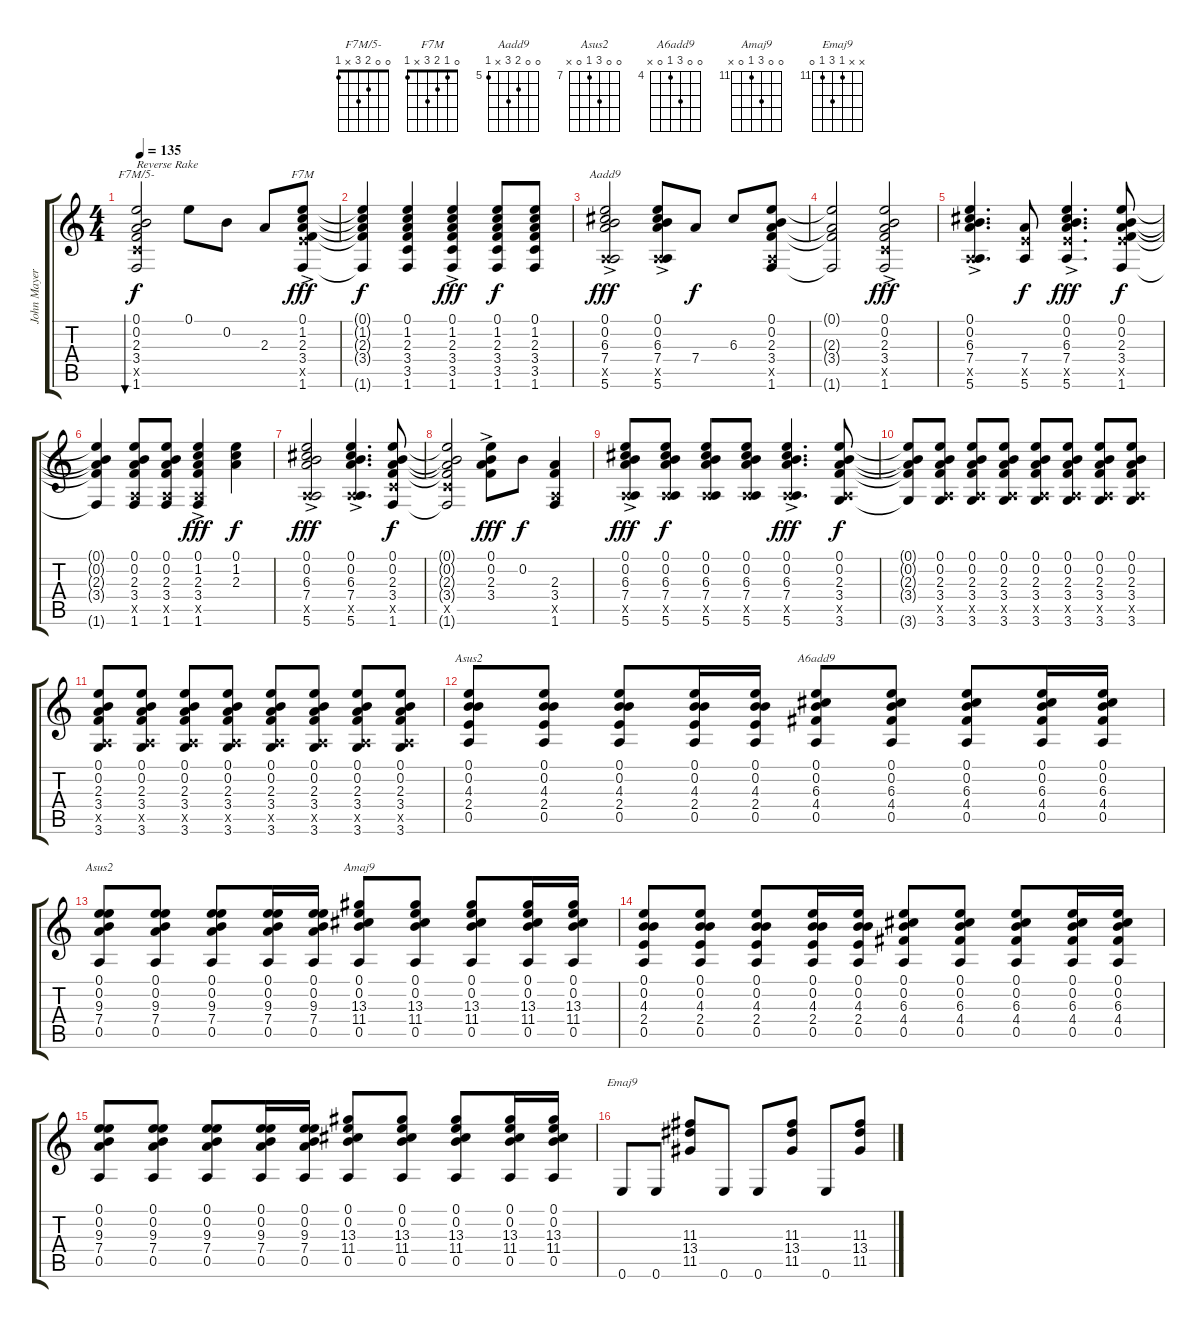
\track ("John Mayer" "John Mayer") {instrument acousticguitarsteel}
\staff {score tabs}
\tuning (E4 B3 G3 D3 A2 E2) {hide}
\chord ("F7M/5-" 0 0 2 3 x 1)
\chord ("F7M" 0 1 2 3 x 1)
\chord ("Aadd9" 0 0 6 7 x 5) {firstfret 5}
\chord ("Asus2" 0 0 4 2 0 x)
\chord ("A6add9" 0 0 6 4 0 x) {firstfret 4}
\chord ("Asus2" 0 0 9 7 0 x) {firstfret 7}
\chord ("Amaj9" 0 0 13 11 0 x) {firstfret 11}
\chord ("Emaj9" x x 11 13 11 0) {firstfret 11}
\ts (4 4)
\tempo 135
\clef g2
\ks c
(0.1 0.2 2.3 3.4 3.5{x} 1.6).2{bu 480 ch "F7M/5-" txt "Reverse Rake" dy f} 0.1.8 0.2.8 2.3.8 (0.1{ac} 1.2 2.3 3.4 7.5{x} 1.6).8{ch "F7M" dy fff} |
(0.1{t} 1.2{t} 2.3{t} 3.4{t} 1.6{t}).4{dy f} (0.1 1.2 2.3 3.4 3.5 1.6).4 (0.1 1.2 2.3 3.4 3.5{ac} 1.6).4{dy fff} (0.1 1.2 2.3 3.4 3.5 1.6).8{dy f} (0.1 1.2 2.3 3.4 3.5 1.6).8 |
(0.1{ac} 0.2 6.3 7.4 0.5{x} 5.6).2{ch "Aadd9" dy fff} (0.1{ac} 0.2 6.3 7.4 0.5{x} 5.6).8 7.4.8{dy f} 6.3.8 (0.1 0.2 2.3 3.4 0.5{x} 1.6).8 |
(0.1{t} 2.3{t} 3.4{t} 1.6{t}).2 (0.1{ac} 0.2 2.3 3.4 3.5{x} 1.6).2{dy fff} |
(0.1{ac} 0.2 6.3 7.4 0.5{x} 5.6).4{d} (7.4 7.5{x} 5.6).8{dy f} (0.1{ac} 0.2 6.3 7.4 7.5{x} 5.6).4{d dy fff} (0.1 0.2 2.3 3.4 7.5{x} 1.6).8{dy f} |
(0.1{t} 0.2{t} 2.3{t} 3.4{t} 1.6{t}).4 (0.1 0.2 2.3 3.4 0.5{x} 1.6).8 (0.1 0.2 2.3 3.4 0.5{x} 1.6).8 (0.1{ac} 1.2 2.3 3.4 0.5{x} 1.6).4{dy fff} (0.1 1.2 2.3).4{dy f} |
(0.1{ac} 0.2 6.3 7.4 0.5{x} 5.6).2{dy fff} (0.1{ac} 0.2 6.3 7.4 0.5{x} 5.6).4{d} (0.1 0.2 2.3 3.4 3.5{x} 1.6).8{dy f} |
(0.1{t} 0.2{t} 2.3{t} 3.4{t} 3.5{x} 1.6{t}).2 (0.1 0.2{ac} 2.3 3.4).8{dy fff} 0.2.8{dy f} (2.3 3.4 0.5{x} 1.6).4 |
(0.1{ac} 0.2 6.3 7.4 0.5{x} 5.6).8{dy fff} (0.1 0.2 6.3 7.4 0.5{x} 5.6).8{dy f} (0.1 0.2 6.3 7.4 0.5{x} 5.6).8 (0.1 0.2 6.3 7.4 0.5{x} 5.6).8 (0.1{ac} 0.2 6.3 7.4 0.5{x} 5.6).4{d dy fff} (0.1 0.2 2.3 3.4 0.5{x} 3.6).8{dy f} |
(0.1{t} 0.2{t} 2.3{t} 3.4{t} 3.6{t}).8 (0.1 0.2 2.3 3.4 0.5{x} 3.6).8 (0.1 0.2 2.3 3.4 0.5{x} 3.6).8 (0.1 0.2 2.3 3.4 0.5{x} 3.6).8 (0.1 0.2 2.3 3.4 0.5{x} 3.6).8 (0.1 0.2 2.3 3.4 0.5{x} 3.6).8 (0.1 0.2 2.3 3.4 0.5{x} 3.6).8 (0.1 0.2 2.3 3.4 0.5{x} 3.6).8 |
(0.1 0.2 2.3 3.4 0.5{x} 3.6).8 (0.1 0.2 2.3 3.4 0.5{x} 3.6).8 (0.1 0.2 2.3 3.4 0.5{x} 3.6).8 (0.1 0.2 2.3 3.4 0.5{x} 3.6).8 (0.1 0.2 2.3 3.4 0.5{x} 3.6).8 (0.1 0.2 2.3 3.4 0.5{x} 3.6).8 (0.1 0.2 2.3 3.4 0.5{x} 3.6).8 (0.1 0.2 2.3 3.4 0.5{x} 3.6).8 |
(0.1 0.2 4.3 2.4 0.5).8{ch "Asus2"} (0.1 0.2 4.3 2.4 0.5).8 (0.1 0.2 4.3 2.4 0.5).8 (0.1 0.2 4.3 2.4 0.5).16 (0.1 0.2 4.3 2.4 0.5).16 (0.1 0.2 6.3 4.4 0.5).8{ch "A6add9"} (0.1 0.2 6.3 4.4 0.5).8 (0.1 0.2 6.3 4.4 0.5).8 (0.1 0.2 6.3 4.4 0.5).16 (0.1 0.2 6.3 4.4 0.5).16 |
(0.1 0.2 9.3 7.4 0.5).8{ch "Asus2"} (0.1 0.2 9.3 7.4 0.5).8 (0.1 0.2 9.3 7.4 0.5).8 (0.1 0.2 9.3 7.4 0.5).16 (0.1 0.2 9.3 7.4 0.5).16 (0.1 0.2 13.3 11.4 0.5).8{ch "Amaj9"} (0.1 0.2 13.3 11.4 0.5).8 (0.1 0.2 13.3 11.4 0.5).8 (0.1 0.2 13.3 11.4 0.5).16 (0.1 0.2 13.3 11.4 0.5).16 |
(0.1 0.2 4.3 2.4 0.5).8 (0.1 0.2 4.3 2.4 0.5).8 (0.1 0.2 4.3 2.4 0.5).8 (0.1 0.2 4.3 2.4 0.5).16 (0.1 0.2 4.3 2.4 0.5).16 (0.1 0.2 6.3 4.4 0.5).8 (0.1 0.2 6.3 4.4 0.5).8 (0.1 0.2 6.3 4.4 0.5).8 (0.1 0.2 6.3 4.4 0.5).16 (0.1 0.2 6.3 4.4 0.5).16 |
(0.1 0.2 9.3 7.4 0.5).8 (0.1 0.2 9.3 7.4 0.5).8 (0.1 0.2 9.3 7.4 0.5).8 (0.1 0.2 9.3 7.4 0.5).16 (0.1 0.2 9.3 7.4 0.5).16 (0.1 0.2 13.3 11.4 0.5).8 (0.1 0.2 13.3 11.4 0.5).8 (0.1 0.2 13.3 11.4 0.5).8 (0.1 0.2 13.3 11.4 0.5).16 (0.1 0.2 13.3 11.4 0.5).16 |
0.6.8{ch "Emaj9"} 0.6.8 (11.3 13.4 11.5).8 0.6.8 0.6.8 (11.3 13.4 11.5).8 0.6.8 (11.3 13.4 11.5).8
